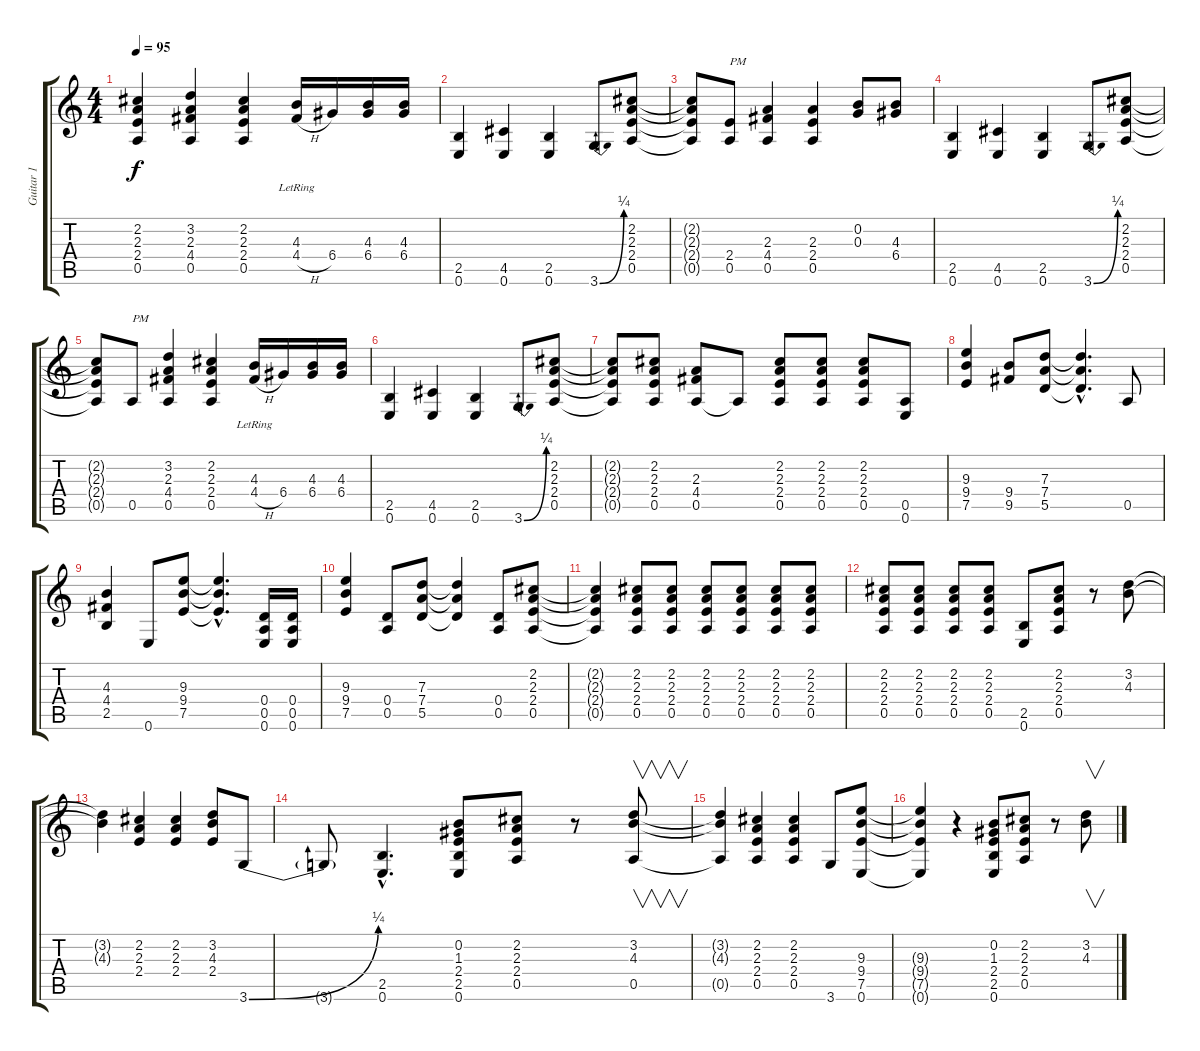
\track ("Guitar 1" "Guitar 1") {instrument overdrivenguitar}
\staff {score tabs}
\tuning (E4 B3 G3 D3 A2 E2) {hide}
\ts (4 4)
\tempo 95
\clef g2
\ks c
(2.2{t} 2.3{t} 2.4{t} 0.5{t}).4{dy f} (3.2 2.3 4.4 0.5).4 (2.2 2.3 2.4 0.5).4 (4.3{lr} 4.4{h}).16 6.4.16 (4.3 6.4).16 (4.3 6.4).16 |
(2.5 0.6).4 (4.5 0.6).4 (2.5 0.6).4 3.6{be (bend 0 0 60 1)}.8 (2.2 2.3 2.4 0.5).8 |
(2.2{t} 2.3{t} 2.4{t} 0.5{t}).8 (2.4 0.5).8{txt "PM"} (2.3 4.4 0.5).4 (2.3 2.4 0.5).4 (0.2 0.3).8 (4.3 6.4).8 |
(2.5 0.6).4 (4.5 0.6).4 (2.5 0.6).4 3.6{be (bend 0 0 60 1)}.8 (2.2 2.3 2.4 0.5).8 |
(2.2{t} 2.3{t} 2.4{t} 0.5{t}).8 0.5.8{txt "PM"} (3.2 2.3 4.4 0.5).4 (2.2 2.3 2.4 0.5).4 (4.3{lr} 4.4{h}).16 6.4.16 (4.3 6.4).16 (4.3 6.4).16 |
(2.5 0.6).4 (4.5 0.6).4 (2.5 0.6).4 3.6{be (bend 0 0 60 1)}.8 (2.2 2.3 2.4 0.5).8 |
(2.2{t} 2.3{t} 2.4{t} 0.5{t}).8 (2.2 2.3 2.4 0.5).8 (2.3 4.4 0.5).8 0.5{t}.8 (2.2 2.3 2.4 0.5).8 (2.2 2.3 2.4 0.5).8 (2.2 2.3 2.4 0.5).8 (0.5 0.6).8 |
(9.3 9.4 7.5).4 (9.4 9.5).8 (7.3 7.4 5.5).8 (7.3{hac t} 7.4{hac t} 5.5{hac t}).4{d} 0.5.8 |
(4.3 4.4 2.5).4 0.6.8 (9.3 9.4 7.5).8 (9.3{hac t} 9.4{hac t} 7.5{hac t}).4{d} (0.4 0.5 0.6).16 (0.4 0.5 0.6).16 |
(9.3 9.4 7.5).4 (0.4 0.5).8 (7.3 7.4 5.5).8 (7.3{t} 7.4{t} 5.5{t}).4 (0.4 0.5).8 (2.2 2.3 2.4 0.5).8 |
(2.2{t} 2.3{t} 2.4{t} 0.5{t}).4 (2.2 2.3 2.4 0.5).8 (2.2 2.3 2.4 0.5).8 (2.2 2.3 2.4 0.5).8 (2.2 2.3 2.4 0.5).8 (2.2 2.3 2.4 0.5).8 (2.2 2.3 2.4 0.5).8 |
(2.2 2.3 2.4 0.5).8 (2.2 2.3 2.4 0.5).8 (2.2 2.3 2.4 0.5).8 (2.2 2.3 2.4 0.5).8 (2.5 0.6).8 (2.2 2.3 2.4 0.5).8 r.8 (3.2 4.3).8 |
(3.2{t} 4.3{t}).4 (2.2 2.3 2.4).4 (2.2 2.3 2.4).4 (3.2 4.3 2.4).8 3.6{be (bend 0 0 60 1)}.8 |
3.6{t}.8 (2.5{hac} 0.6{hac}).4{d} (0.2 1.3 2.4 2.5 0.6).8 (2.2 2.3 2.4 0.5).8 r.8 (3.2 4.3 0.5).8{v} |
(3.2{t} 4.3{t} 0.5{t}).4 (2.2 2.3 2.4 0.5).4 (2.2 2.3 2.4 0.5).4 3.6.8 (9.3 9.4 7.5 0.6).8 |
(9.3{t} 9.4{t} 7.5{t} 0.6{t}).4 r.4 (0.2 1.3 2.4 2.5 0.6).8 (2.2 2.3 2.4 0.5).8 r.8 (3.2 4.3).8{v}
